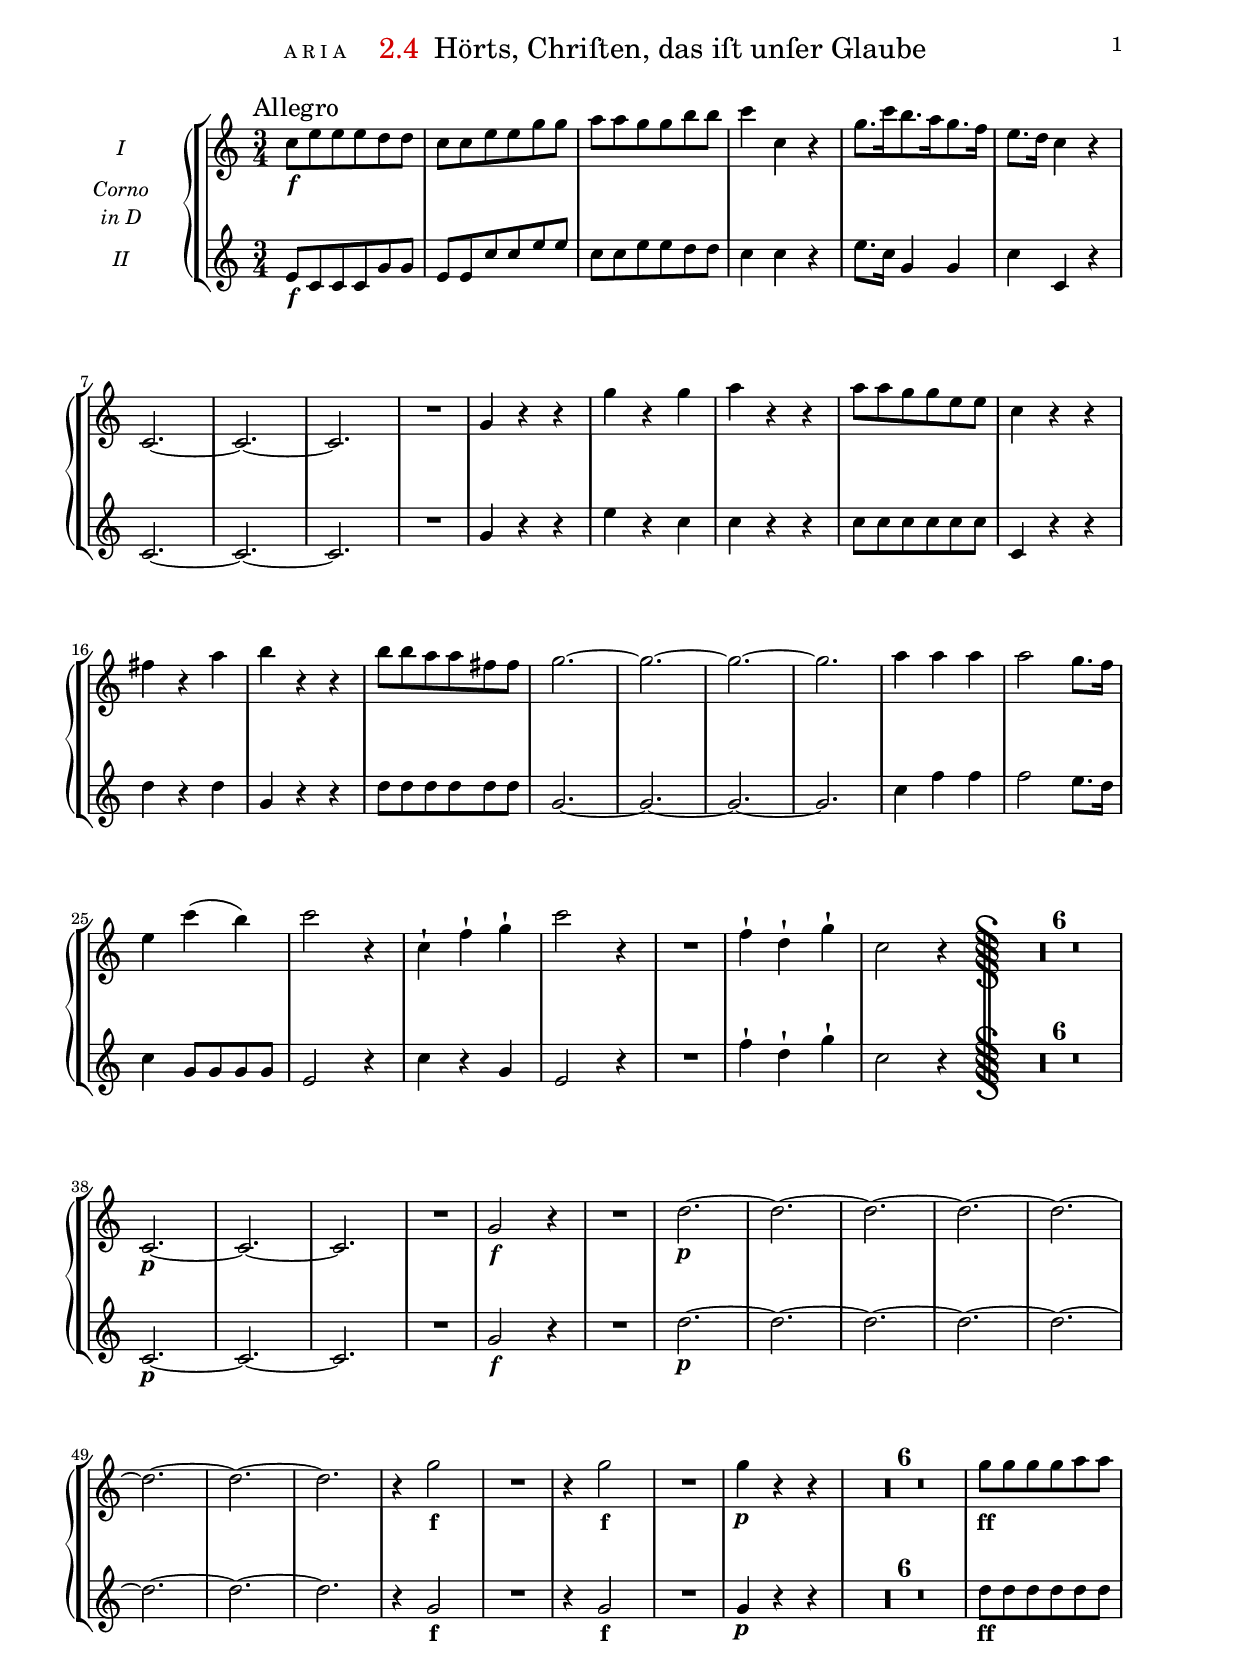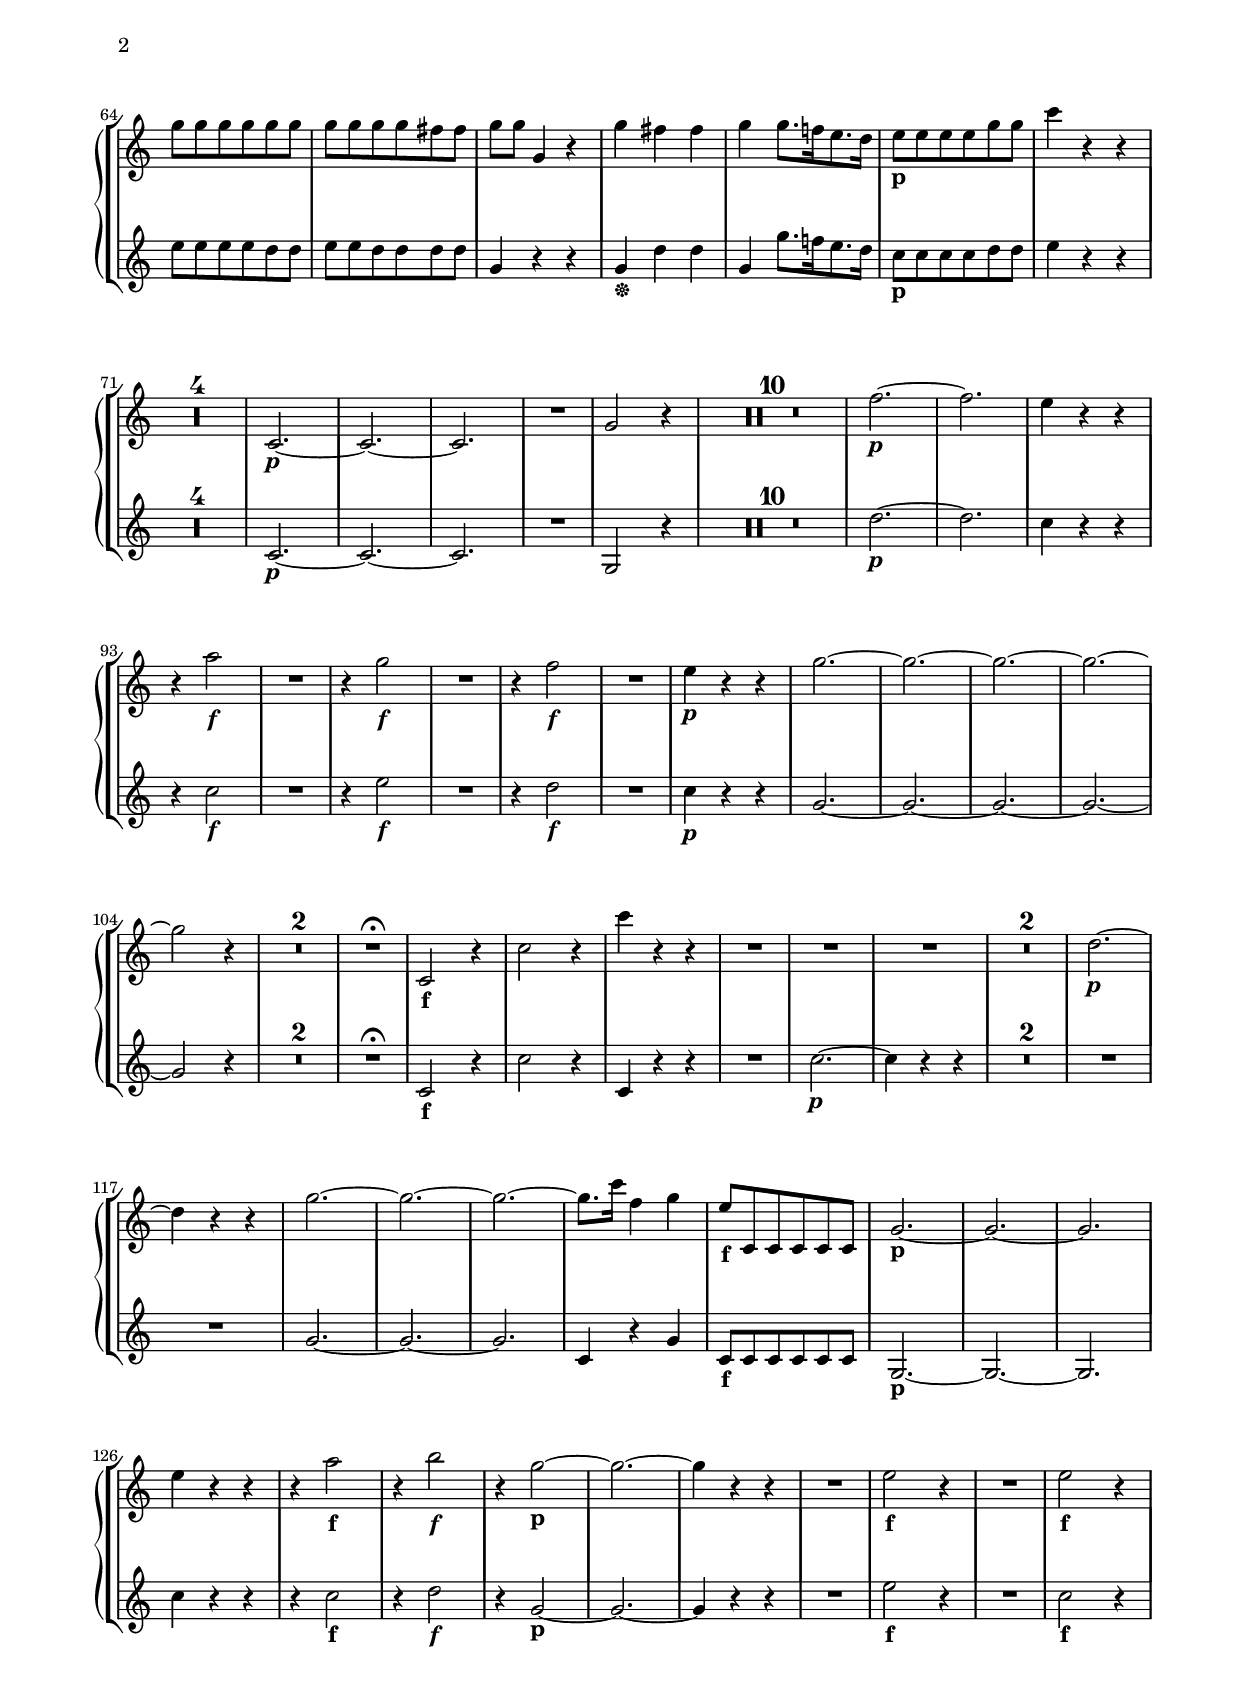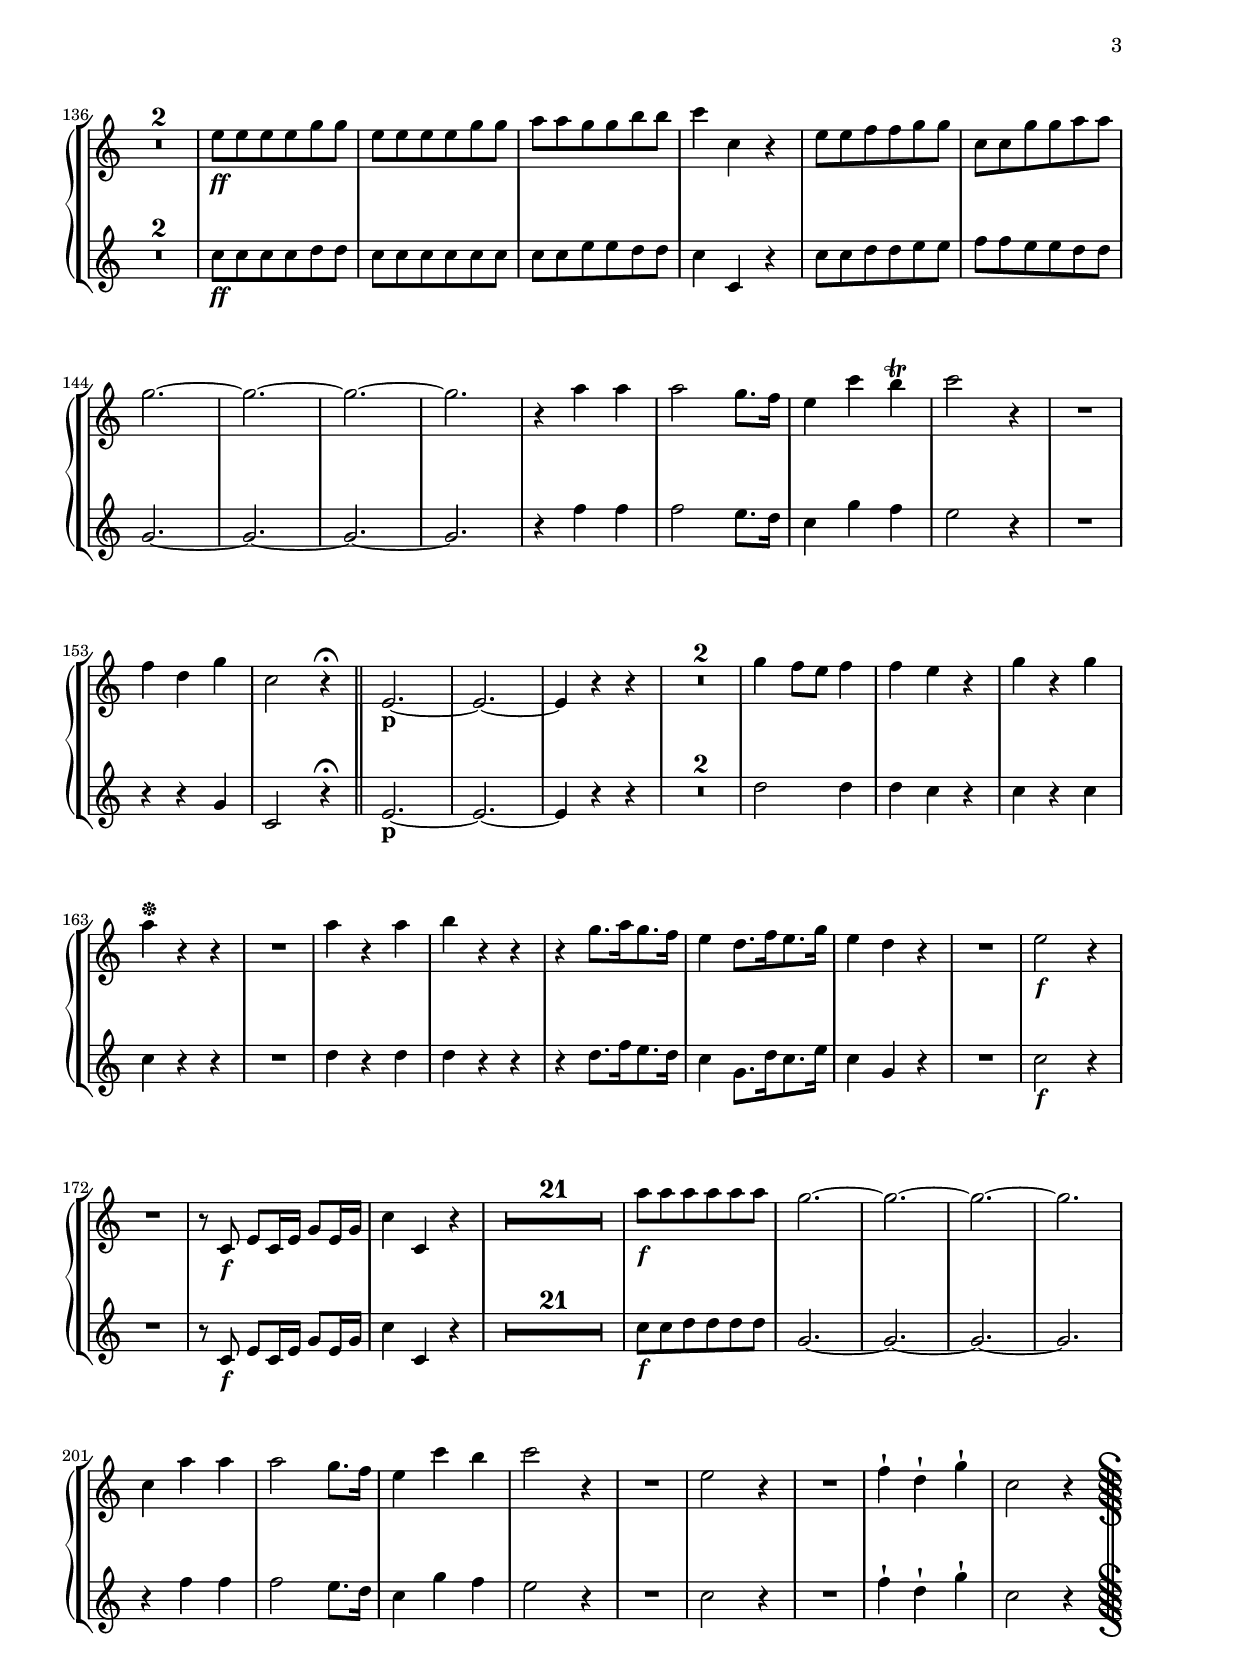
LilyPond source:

% (c) 2020 by Wolfgang Esser-Skala.
% This file is licensed under the Creative Commons Attribution-NonCommercial-ShareAlike 4.0 International License.
% To view a copy of this license, visit http://creativecommons.org/licenses/by-nc-sa/4.0/.

\version "2.18.0"

\include "../definitions.ly"

\paper {
	indent = 1\cm
	top-margin = 1.5\cm
	system-separator-markup = ##f
	system-system-spacing =
    #'((basic-distance . 17)
       (minimum-distance . 17)
       (padding . -100)
       (stretchability . 0))

	top-system-spacing =
    #'((basic-distance . 12)
       (minimum-distance . 12)
       (padding . -100)
       (stretchability . 0))

	top-markup-spacing =
    #'((basic-distance . 0)
       (minimum-distance . 0)
       (padding . -100)
       (stretchability . 0))

	markup-system-spacing =
    #'((basic-distance . 12)
       (minimum-distance . 12)
       (padding . -100)
       (stretchability . 0))

	last-bottom-spacing =
    #'((basic-distance . 0)
       (minimum-distance . 0)
       (padding . 0)
       (stretchability . 1.0e7))

	systems-per-page = #6
}

#(set-global-staff-size 17.82)

\layout {
	\context {
		\GrandStaff
		instrumentName = "cor"
		\override StaffGrouper.staffgroup-staff-spacing =
			#'((basic-distance . 12)
				(minimum-distance . 12)
				(padding . -100)
				(stretchability . 0))
		\override StaffGrouper.staff-staff-spacing =
			#'((basic-distance . 12)
				(minimum-distance . 12)
				(padding . -100)
				(stretchability . 0))

	}
}


\book {
	\bookpart {
		\header {
			genre = "A R I A"
			number = "2.4"
			title = "Hörts, Chriſten, das iſt unſer Glaube"
		}
		\paper { indent = 2\cm }
		\score {
			<<
				\new StaffGroup <<
					\new GrandStaff <<
						\set GrandStaff.instrumentName = \markup { \center-column { "Corno" "in D" } }
						\new Staff {
							\set Staff.instrumentName = "I"
							\HoertsCornoI
						}
						\new Staff {
							\set Staff.instrumentName = "II"
							\HoertsCornoII
						}
					>>
				>>
			>>
		}
	}
}
